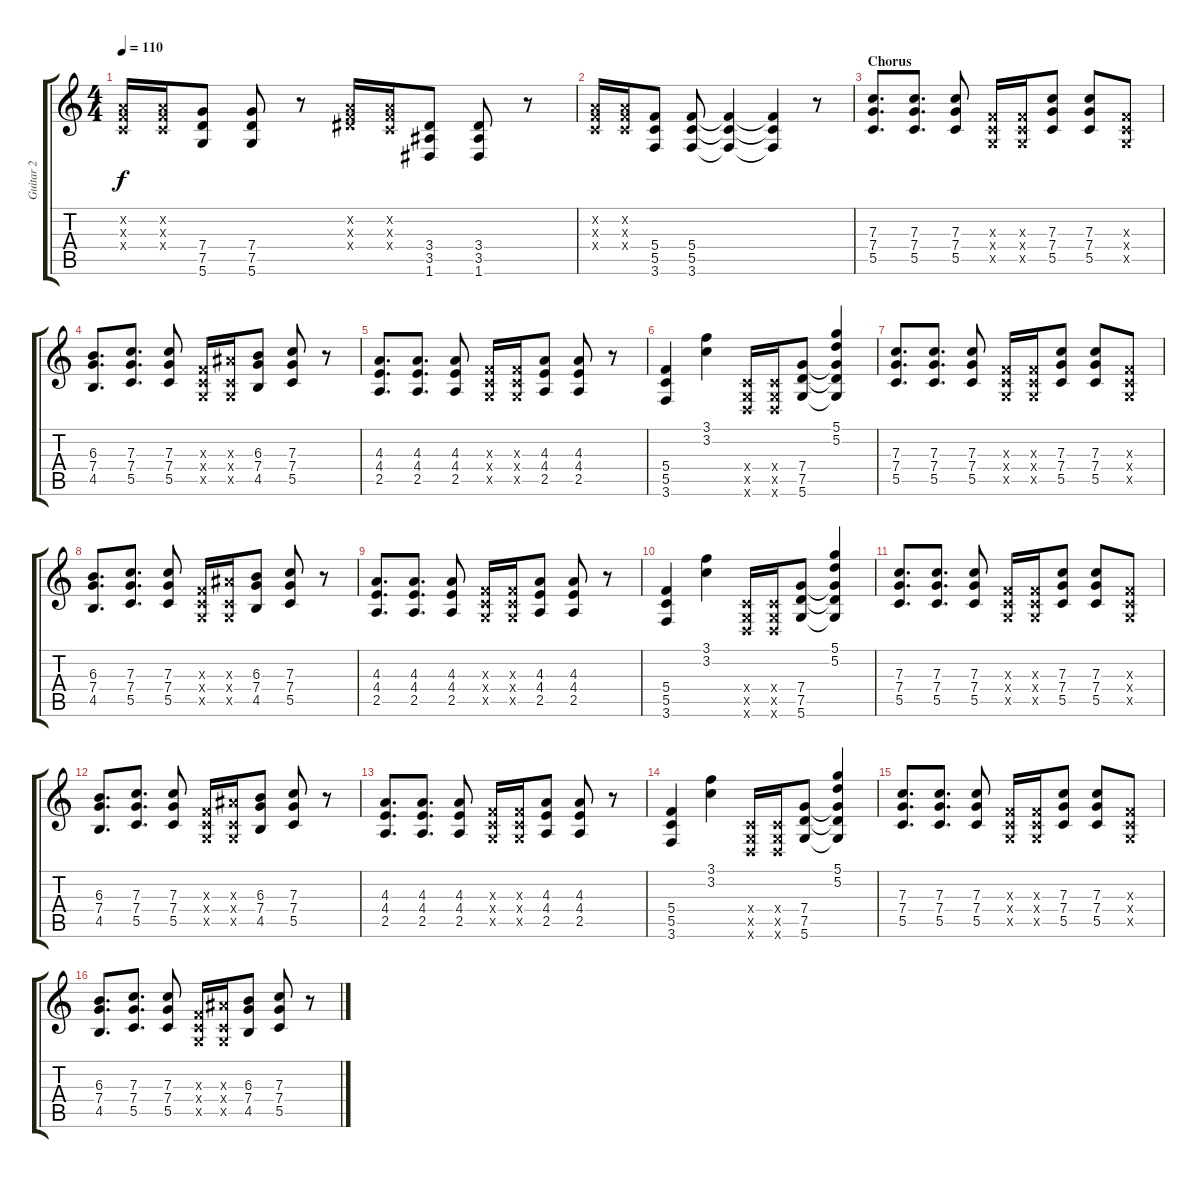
\track ("Guitar 2" "Guitar 2") {instrument distortionguitar}
\staff {score tabs}
\tuning (D4 A3 F3 C3 G2 D2) {hide}
\ts (4 4)
\tempo 110
\clef g2
\ks c
(0.2{x} 0.3{x} 0.4{x}).16{dy f} (0.2{x} 0.3{x} 0.4{x}).16 (7.4 7.5 5.6).8 (7.4 7.5 5.6).8 r.8 (0.2{x} 0.3{x} 3.4{x}).16 (0.2{x} 0.3{x} 0.4{x}).16 (3.4 3.5 1.6).8 (3.4 3.5 1.6).8 r.8 |
(0.2{x} 0.3{x} 0.4{x}).16 (0.2{x} 0.3{x} 0.4{x}).16 (5.4 5.5 3.6).8 (5.4 5.5 3.6).8 (5.4{t} 5.5{t} 3.6{t}).4 (5.4{t} 5.5{t} 3.6{t}).4 r.8 |
\section ("" "Chorus")
(7.3 7.4 5.5).8{d volume 10} (7.3 7.4 5.5).8{d} (7.3 7.4 5.5).8 (0.3{x} 0.4{x} 0.5{x}).16 (0.3{x} 0.4{x} 0.5{x}).16 (7.3 7.4 5.5).8 (7.3 7.4 5.5).8 (0.3{x} 0.4{x} 0.5{x}).8 |
(6.3 7.4 4.5).8{d} (7.3 7.4 5.5).8{d} (7.3 7.4 5.5).8 (0.3{x} 0.4{x} 0.5{x}).16 (5.3{x} 0.4{x} 0.5{x}).16 (6.3 7.4 4.5).8 (7.3 7.4 5.5).8 r.8 |
(4.3 4.4 2.5).8{d} (4.3 4.4 2.5).8{d} (4.3 4.4 2.5).8 (0.3{x} 0.4{x} 0.5{x}).16 (0.3{x} 0.4{x} 0.5{x}).16 (4.3 4.4 2.5).8 (4.3 4.4 2.5).8 r.8 |
(5.4 5.5 3.6).4 (3.1 3.2).4 (0.4{x} 0.5{x} 0.6{x}).16 (0.4{x} 0.5{x} 0.6{x}).16 (7.4 7.5 5.6).8 (5.1 5.2 7.4{t} 7.5{t} 5.6{t}).4 |
(7.3 7.4 5.5).8{d volume 10} (7.3 7.4 5.5).8{d} (7.3 7.4 5.5).8 (0.3{x} 0.4{x} 0.5{x}).16 (0.3{x} 0.4{x} 0.5{x}).16 (7.3 7.4 5.5).8 (7.3 7.4 5.5).8 (0.3{x} 0.4{x} 0.5{x}).8 |
(6.3 7.4 4.5).8{d} (7.3 7.4 5.5).8{d} (7.3 7.4 5.5).8 (0.3{x} 0.4{x} 0.5{x}).16 (5.3{x} 0.4{x} 0.5{x}).16 (6.3 7.4 4.5).8 (7.3 7.4 5.5).8 r.8 |
(4.3 4.4 2.5).8{d} (4.3 4.4 2.5).8{d} (4.3 4.4 2.5).8 (0.3{x} 0.4{x} 0.5{x}).16 (0.3{x} 0.4{x} 0.5{x}).16 (4.3 4.4 2.5).8 (4.3 4.4 2.5).8 r.8 |
(5.4 5.5 3.6).4 (3.1 3.2).4 (0.4{x} 0.5{x} 0.6{x}).16 (0.4{x} 0.5{x} 0.6{x}).16 (7.4 7.5 5.6).8 (5.1 5.2 7.4{t} 7.5{t} 5.6{t}).4 |
(7.3 7.4 5.5).8{d volume 10} (7.3 7.4 5.5).8{d} (7.3 7.4 5.5).8 (0.3{x} 0.4{x} 0.5{x}).16 (0.3{x} 0.4{x} 0.5{x}).16 (7.3 7.4 5.5).8 (7.3 7.4 5.5).8 (0.3{x} 0.4{x} 0.5{x}).8 |
(6.3 7.4 4.5).8{d} (7.3 7.4 5.5).8{d} (7.3 7.4 5.5).8 (0.3{x} 0.4{x} 0.5{x}).16 (5.3{x} 0.4{x} 0.5{x}).16 (6.3 7.4 4.5).8 (7.3 7.4 5.5).8 r.8 |
(4.3 4.4 2.5).8{d} (4.3 4.4 2.5).8{d} (4.3 4.4 2.5).8 (0.3{x} 0.4{x} 0.5{x}).16 (0.3{x} 0.4{x} 0.5{x}).16 (4.3 4.4 2.5).8 (4.3 4.4 2.5).8 r.8 |
(5.4 5.5 3.6).4 (3.1 3.2).4 (0.4{x} 0.5{x} 0.6{x}).16 (0.4{x} 0.5{x} 0.6{x}).16 (7.4 7.5 5.6).8 (5.1 5.2 7.4{t} 7.5{t} 5.6{t}).4 |
(7.3 7.4 5.5).8{d volume 10} (7.3 7.4 5.5).8{d} (7.3 7.4 5.5).8 (0.3{x} 0.4{x} 0.5{x}).16 (0.3{x} 0.4{x} 0.5{x}).16 (7.3 7.4 5.5).8 (7.3 7.4 5.5).8 (0.3{x} 0.4{x} 0.5{x}).8 |
(6.3 7.4 4.5).8{d} (7.3 7.4 5.5).8{d} (7.3 7.4 5.5).8 (0.3{x} 0.4{x} 0.5{x}).16 (5.3{x} 0.4{x} 0.5{x}).16 (6.3 7.4 4.5).8 (7.3 7.4 5.5).8 r.8
